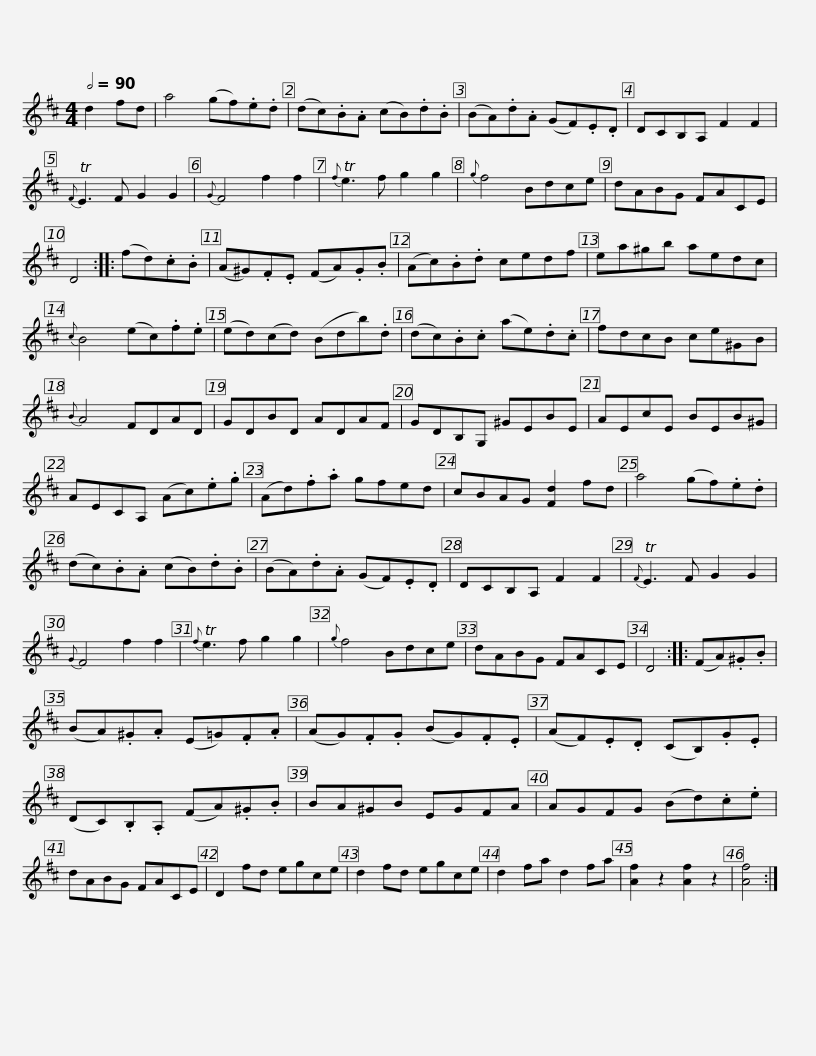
X:1
L:1/8
Q:1/2=90
M:4/4
I:linebreak $
K:D
V:1 treble
V:1
 d2 fd | a4 (gf).e.d | (dc).B.A (cB).d.B | (BA).d.A (GF).E.D | DCB,A, F2 F2 | %5
{F} TE3 F G2 G2 |{G} F4 f2 f2 |${f} Te3 f g2 g2 |{g} f4 Bdce | dABG FACE | %10
 D4 :: (fd).c.B | (A^G).F.E (FA).G.B | (Ac).B.d cedf |$ ea^gb aedc | %15
{c} B4 (ec).f.e | (ed)(cd) (Bdb).d | (dc).B.c (ae).d.c | fdcB ce^GB |${B} A4 FDAD | %20
 GDBD ADAF | GDB,G, ^GEBE | AEcE BEB^G | AECA, (Ac).e.g |$ (Ad).f.a gfed | %25
 cBAG [Fd]2 fd | a4 (gf).e.d | (dc).B.A (cB).d.B | (BA).d.A (GF).E.D | DCB,A, F2 F2 |$ %30
{F} TE3 F G2 G2 |{G} F4 f2 f2 |{f} Te3 f g2 g2 |{g} f4 Bdce | dABG FACE | %35
 D4 :: (FA).^G.B |$ (BA).^G.A (E=G).F.A | (AG).F.G (BG).F.E | (AF).E.D (CB,).G.E | %40
 (DC).B,.A, (FA).^G.B | BA^GB EGFA |$ AGFG (Bd).c.e | dABG FACE | D2 fd egce | %45
 d2 fd egce | d2 fa d2 fa | [Af]2 z2 [Af]2 z2 | [Af]4 :| %49
